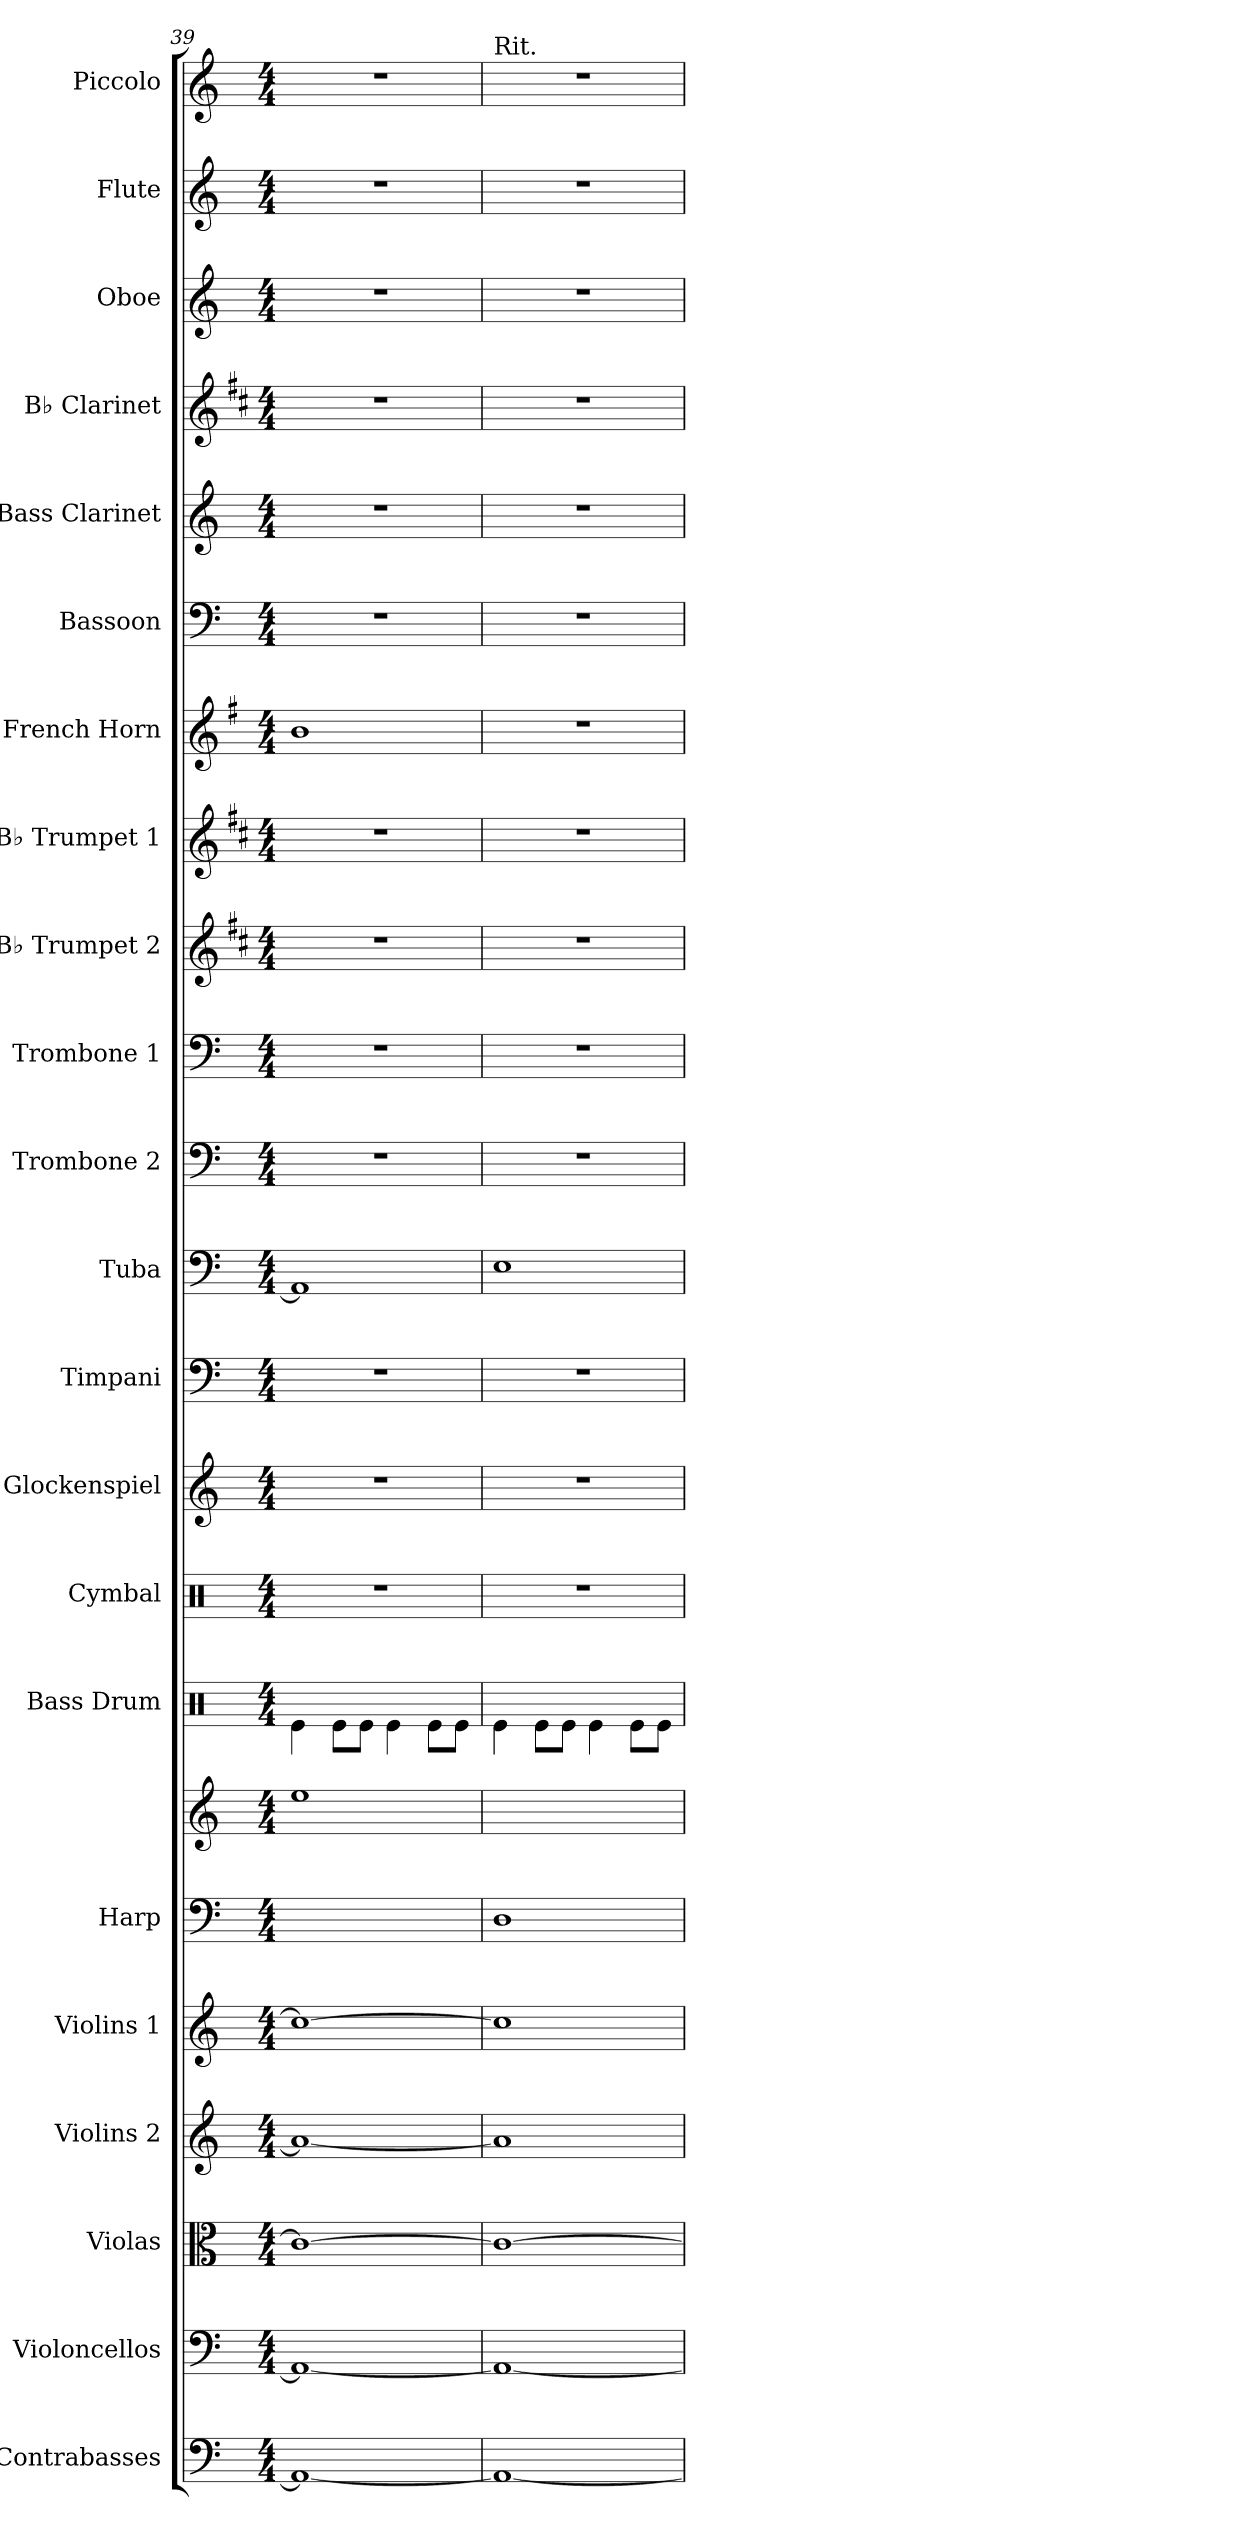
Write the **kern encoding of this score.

**kern	**kern	**kern	**kern	**kern	**kern	**kern	**kern	**kern	**kern	**kern	**kern	**kern	**kern	**kern	**kern	**kern	**kern	**kern	**kern	**kern	**kern	**kern
*part22	*part21	*part20	*part19	*part18	*part17	*part17	*part16	*part15	*part14	*part13	*part12	*part11	*part10	*part9	*part8	*part7	*part6	*part5	*part4	*part3	*part2	*part1
*staff23	*staff22	*staff21	*staff20	*staff19	*staff18	*staff17	*staff16	*staff15	*staff14	*staff13	*staff12	*staff11	*staff10	*staff9	*staff8	*staff7	*staff6	*staff5	*staff4	*staff3	*staff2	*staff1
*I"Contrabasses	*I"Violoncellos	*I"Violas	*I"Violins 2	*I"Violins 1	*I"Harp	*	*I"Bass Drum	*I"Cymbal	*I"Glockenspiel	*I"Timpani	*I"Tuba	*I"Trombone 2	*I"Trombone 1	*I"B♭ Trumpet 2	*I"B♭ Trumpet 1	*I"French Horn	*I"Bassoon	*I"Bass Clarinet	*I"B♭ Clarinet	*I"Oboe	*I"Flute	*I"Piccolo
*I'Cbs.	*I'Vcs.	*I'Vlas.	*I'Vlns. 2	*I'Vlns. 1	*I'Hrp.	*	*I'B. Dr.	*I'Cym.	*I'Glock.	*I'Timp.	*I'Tba.	*I'Tbn. 2	*I'Tbn. 1	*I'B♭ Tpt. 2	*I'B♭ Tpt. 1	*I'F Hn.	*I'Bsn.	*I'B. Cl.	*I'B♭ Cl.	*I'Ob.	*I'Fl.	*I'Picc.
*clefF4	*clefF4	*clefC3	*clefG2	*clefG2	*clefF4	*clefG2	*clefX	*clefX	*clefG2	*clefF4	*clefF4	*clefF4	*clefF4	*clefG2	*clefG2	*clefG2	*clefF4	*clefG2	*clefG2	*clefG2	*clefG2	*clefG2
*ITrd7c12	*	*	*	*	*	*	*	*	*ITrd-14c-24	*	*	*	*	*ITrd1c2	*ITrd1c2	*ITrd4c7	*	*ITrd8c14	*ITrd1c2	*	*	*ITrd-7c-12
*k[]	*k[]	*k[]	*k[]	*k[]	*k[]	*k[]	*k[]	*k[]	*k[]	*k[]	*k[]	*k[]	*k[]	*k[]	*k[]	*k[]	*k[]	*k[]	*k[]	*k[]	*k[]	*k[]
*M4/4	*M4/4	*M4/4	*M4/4	*M4/4	*M4/4	*M4/4	*M4/4	*M4/4	*M4/4	*M4/4	*M4/4	*M4/4	*M4/4	*M4/4	*M4/4	*M4/4	*M4/4	*M4/4	*M4/4	*M4/4	*M4/4	*M4/4
=39	=39	=39	=39	=39	=39	=39	=39	=39	=39	=39	=39	=39	=39	=39	=39	=39	=39	=39	=39	=39	=39	=39
1AAA_	1AA_	1c#_	1a_	1cc#_	1ryy	1ee	4Re\	1r	1r	1r	1AA]	1r	1r	1r	1r	1e	1r	1r	1r	1r	1r	1r
.	.	.	.	.	.	.	8Re\L	.	.	.	.	.	.	.	.	.	.	.	.	.	.	.
.	.	.	.	.	.	.	8Re\J	.	.	.	.	.	.	.	.	.	.	.	.	.	.	.
.	.	.	.	.	.	.	4Re\	.	.	.	.	.	.	.	.	.	.	.	.	.	.	.
.	.	.	.	.	.	.	8Re\L	.	.	.	.	.	.	.	.	.	.	.	.	.	.	.
.	.	.	.	.	.	.	8Re\J	.	.	.	.	.	.	.	.	.	.	.	.	.	.	.
=40	=40	=40	=40	=40	=40	=40	=40	=40	=40	=40	=40	=40	=40	=40	=40	=40	=40	=40	=40	=40	=40	=40
*	*	*	*	*	*	*	*	*	*	*	*	*	*	*	*	*	*	*	*	*	*	*MM90
!	!	!	!	!	!	!	!	!	!	!	!	!	!	!	!	!	!	!	!	!	!	!LO:TX:t=Rit.
1AAA_	1AA_	1c#_	1a]	1cc#]	1D	1ryy	4Re\	1r	1r	1r	1E	1r	1r	1r	1r	1r	1r	1r	1r	1r	1r	1r
.	.	.	.	.	.	.	8Re\L	.	.	.	.	.	.	.	.	.	.	.	.	.	.	.
.	.	.	.	.	.	.	8Re\J	.	.	.	.	.	.	.	.	.	.	.	.	.	.	.
.	.	.	.	.	.	.	4Re\	.	.	.	.	.	.	.	.	.	.	.	.	.	.	.
.	.	.	.	.	.	.	8Re\L	.	.	.	.	.	.	.	.	.	.	.	.	.	.	.
.	.	.	.	.	.	.	8Re\J	.	.	.	.	.	.	.	.	.	.	.	.	.	.	.
=	=	=	=	=	=	=	=	=	=	=	=	=	=	=	=	=	=	=	=	=	=	=
*-	*-	*-	*-	*-	*-	*-	*-	*-	*-	*-	*-	*-	*-	*-	*-	*-	*-	*-	*-	*-	*-	*-
